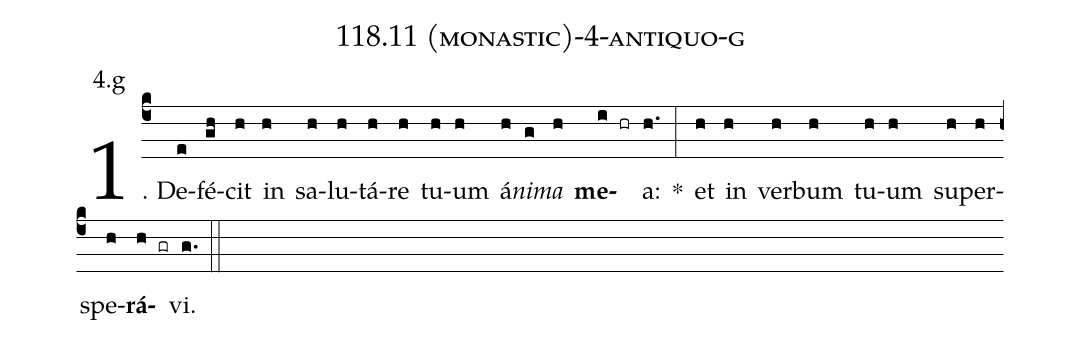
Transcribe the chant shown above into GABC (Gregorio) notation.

name: 118.11 (monastic)-4-antiquo-g;
annotation: 4.g;
%%
(c4)1. De(e)fé(gh)cit(h) in(h) sa(h)lu(h)tá(h)re(h) tu(h)um(h) á(h)<i>ni</i>(g)<i>ma</i>(h) <b>me</b>(i hr)a:(h.) *(:) et(h) in(h) ver(h)bum(h) tu(h)um(h) su(h)per(h)spe(h)<b>rá</b>(h gr)vi.(g.) (::)
